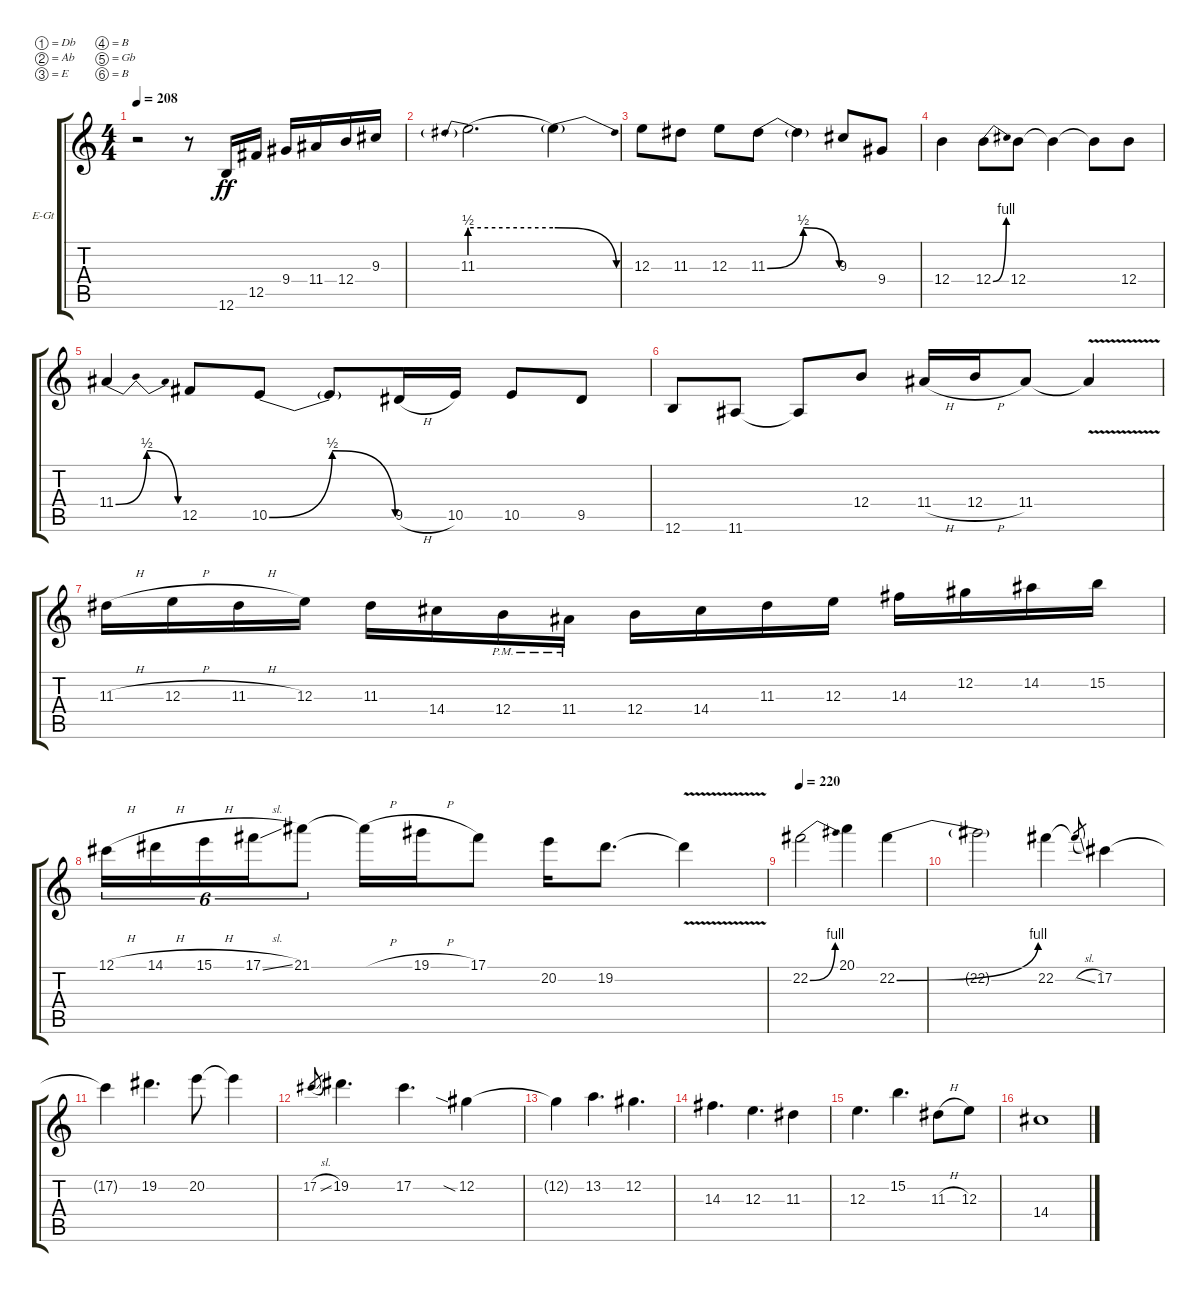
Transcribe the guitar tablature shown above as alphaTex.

\bracketExtendMode groupsimilarinstruments
\firstSystemTrackNameOrientation horizontal
\otherSystemsTrackNameOrientation horizontal
\track ("Lead Guitar 1" "E-Gt") {instrument overdrivenguitar}
\staff {score tabs}
\tuning (Db4 Ab3 E3 B2 Gb2 B1)
\ts (4 4)
\tempo 208
\clef g2
\ks c
r.2{dy ff} r.8 12.6.16 12.5.16 9.4.16 11.4.16 12.4.16 9.3.16 |
11.3{be (prebend 0 2 60 2)}.2{d} 11.3{be (release 0 2 15 0) t}.4 |
12.3.8 11.3.8 12.3.8 11.3{be (bendrelease 0 0 10.2 2 20.4 2 30 0)}.8 11.3{t}.4 9.3.8 9.4.8 |
12.4.4 12.4{be (bend 0 0 15 4)}.8 12.4.8 12.4{t}.4 12.4{t}.8 12.4.8 |
11.4{be (bendrelease 0 0 10.799999999999999 2 20.4 2 30 0)}.4 12.5.8 10.5{be (bendrelease 0 0 10.2 2 20.4 2 30 0)}.8 10.5{t}.8 9.5{h}.16 10.5.16 10.5.8 9.5.8 |
12.6.8 11.6.8 11.6{t}.8 12.4.8 11.4{h}.16 12.4{h}.16 11.4.8 11.4{v t}.4 |
11.3{h}.16 12.3{h}.16 11.3{h}.16 12.3.16 11.3.16 14.4.16 12.4{pm}.16 11.4{pm}.16 12.4.16 14.4.16 11.3.16 12.3.16 14.3.16 12.2.16 14.2.16 15.2.16 |
12.1{h}.16{tu (6 4)} 14.1{h}.16{tu (6 4)} 15.1{h}.16{tu (6 4)} 17.1{sl}.16{tu (6 4)} 21.1.8{tu (6 4)} 21.1{h t}.16 19.1{h}.16 17.1.8 20.2.16 19.2.8{d} 19.2{v t}.4 |
\tempo 220
22.2{be (bend 0 0 15 4)}.2 20.1.4 22.2{be (bend 0 0 6 4)}.4 |
22.2{t}.2 22.2.4 22.2{sl t}.8{gr} 17.2.4 |
17.2{t}.4 19.2.4{d} 20.2.8 20.2{t}.4 |
17.2{sl}.8{gr} 19.2.4{d} 17.2.4{d} 12.2{sia}.4 |
12.2{t}.4 13.2.4{d} 12.2.4{d} |
14.3.4{d} 12.3.4{d} 11.3.4 |
12.3.4{d} 15.2.4{d} 11.3{h}.8 12.3.8 |
14.4.1
